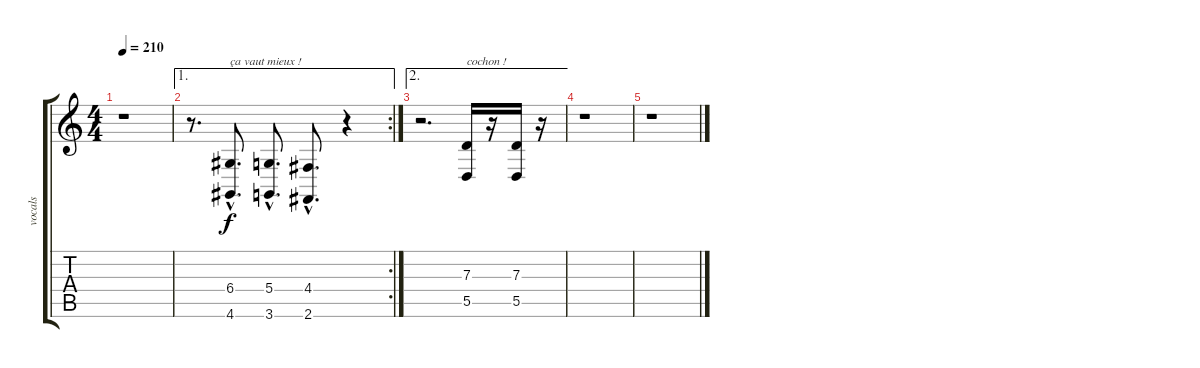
\track ("vocals" "vocals") {instrument choiraahs}
\staff {score tabs}
\tuning (E4 B3 G3 D3 A2 E2) {hide}
\ts (4 4)
\tempo 210
\clef g2
\ks c
r.1{dy f} |
\ae 1
\rc 2
r.8{d} (6.4{hac} 4.6{hac}).8{d txt "ça vaut mieux !"} (5.4{hac} 3.6{hac}).8{d} (4.4{hac} 2.6{hac}).8{d} r.4 |
\ae 2
r.2{d} (7.3 5.5).16{txt "cochon !"} r.16 (7.3 5.5).16 r.16 |
r.1 |
r.1
